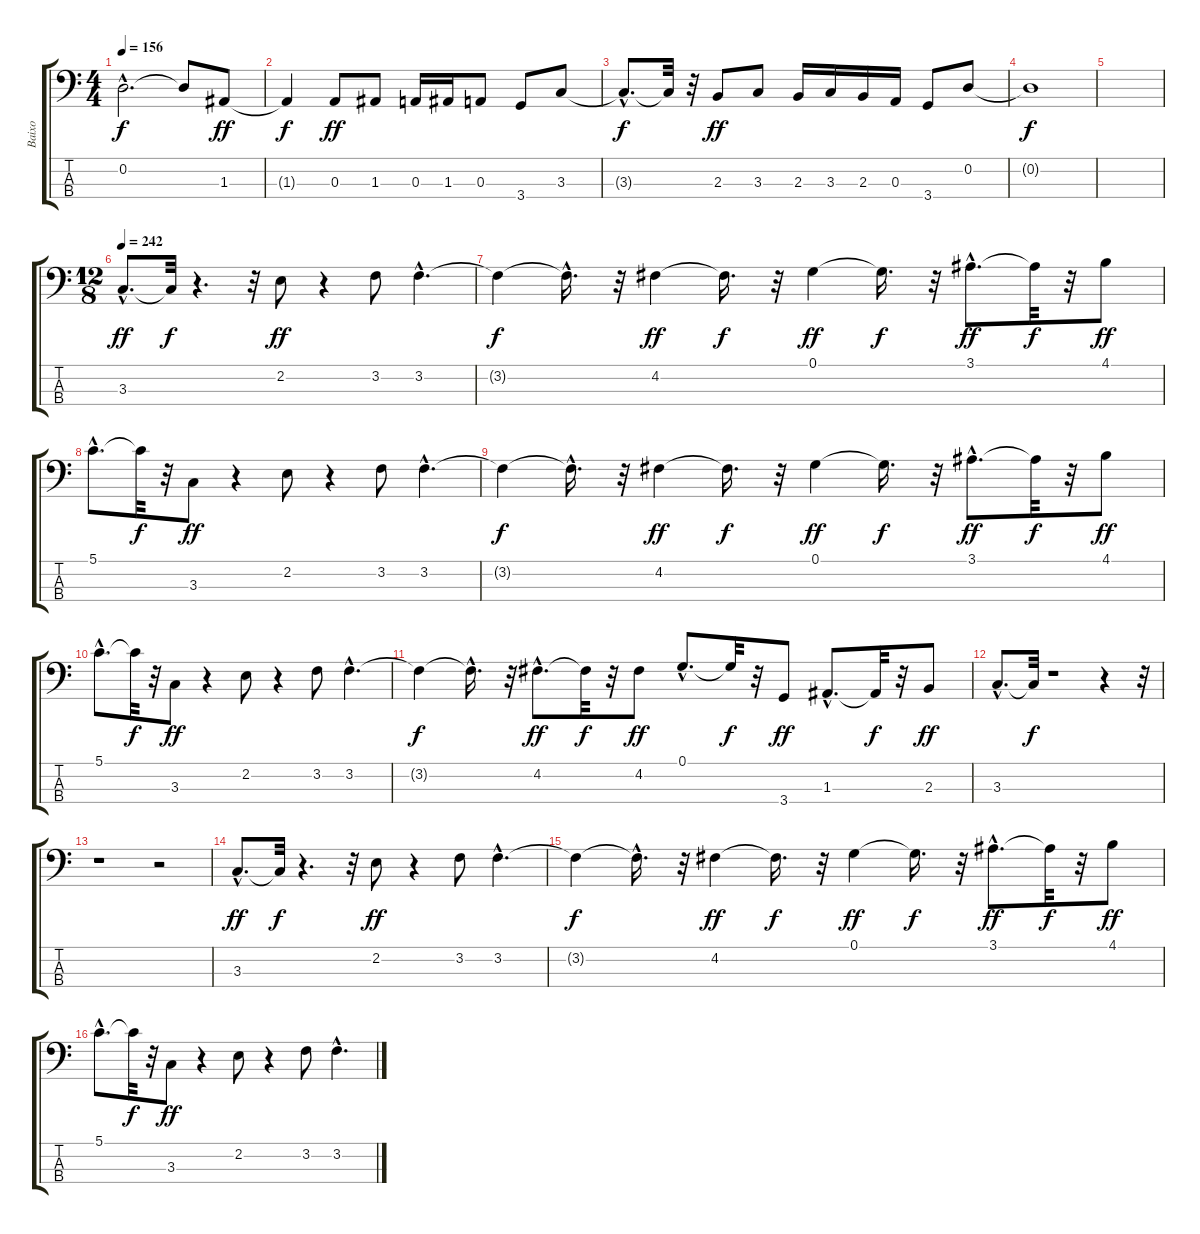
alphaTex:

\track ("Baixo" "Baixo") {instrument fretlessbass}
\staff {score tabs}
\tuning (G2 D2 A1 E1) {hide}
\ts (4 4)
\tempo 156
\clef f4
\ks c
0.2{hac t}.2{d dy f} 0.2{t}.8 1.3.8{dy ff} |
1.3{t}.4{dy f} 0.3.8{dy ff} 1.3.8 0.3.16 1.3.16 0.3.8 3.4.8 3.3.8 |
3.3{hac t}.8{d dy f} 3.3{t}.32 r.32 2.3.8{dy ff} 3.3.8 2.3.16 3.3.16 2.3.16 0.3.16 3.4.8 0.2.8 |
0.2{t}.1{dy f} |
|
\ts (12 8)
\tempo 234
\tempo 242
3.3{hac}.8{d dy ff} 3.3{t}.32{dy f} r.4{d} r.32 2.2.8{dy ff} r.4 3.2.8 3.2{hac}.4{d} |
3.2{t}.4{dy f} 3.2{hac t}.16{d} r.32 4.2.4{dy ff} 4.2{t}.16{d dy f} r.32 0.1.4{dy ff} 0.1{t}.16{d dy f} r.32 3.1{hac}.8{d dy ff} 3.1{t}.32{dy f} r.32 4.1.8{dy ff} |
5.1{hac}.8{d} 5.1{t}.32{dy f} r.32 3.3.8{dy ff} r.4 2.2.8 r.4 3.2.8 3.2{hac}.4{d} |
3.2{t}.4{dy f} 3.2{hac t}.16{d} r.32 4.2.4{dy ff} 4.2{t}.16{d dy f} r.32 0.1.4{dy ff} 0.1{t}.16{d dy f} r.32 3.1{hac}.8{d dy ff} 3.1{t}.32{dy f} r.32 4.1.8{dy ff} |
5.1{hac}.8{d} 5.1{t}.32{dy f} r.32 3.3.8{dy ff} r.4 2.2.8 r.4 3.2.8 3.2{hac}.4{d} |
3.2{t}.4{dy f} 3.2{hac t}.16{d} r.32 4.2{hac}.8{d dy ff} 4.2{t}.32{dy f} r.32 4.2.8{dy ff} 0.1{hac}.8{d} 0.1{t}.32{dy f} r.32 3.4.8{dy ff} 1.3{hac}.8{d} 1.3{t}.32{dy f} r.32 2.3.8{dy ff} |
3.3{hac}.8{d} 3.3{t}.32{dy f} r.1 r.4 r.32 |
r.1 r.2 |
3.3{hac}.8{d dy ff} 3.3{t}.32{dy f} r.4{d} r.32 2.2.8{dy ff} r.4 3.2.8 3.2{hac}.4{d} |
3.2{t}.4{dy f} 3.2{hac t}.16{d} r.32 4.2.4{dy ff} 4.2{t}.16{d dy f} r.32 0.1.4{dy ff} 0.1{t}.16{d dy f} r.32 3.1{hac}.8{d dy ff} 3.1{t}.32{dy f} r.32 4.1.8{dy ff} |
5.1{hac}.8{d} 5.1{t}.32{dy f} r.32 3.3.8{dy ff} r.4 2.2.8 r.4 3.2.8 3.2{hac}.4{d}
